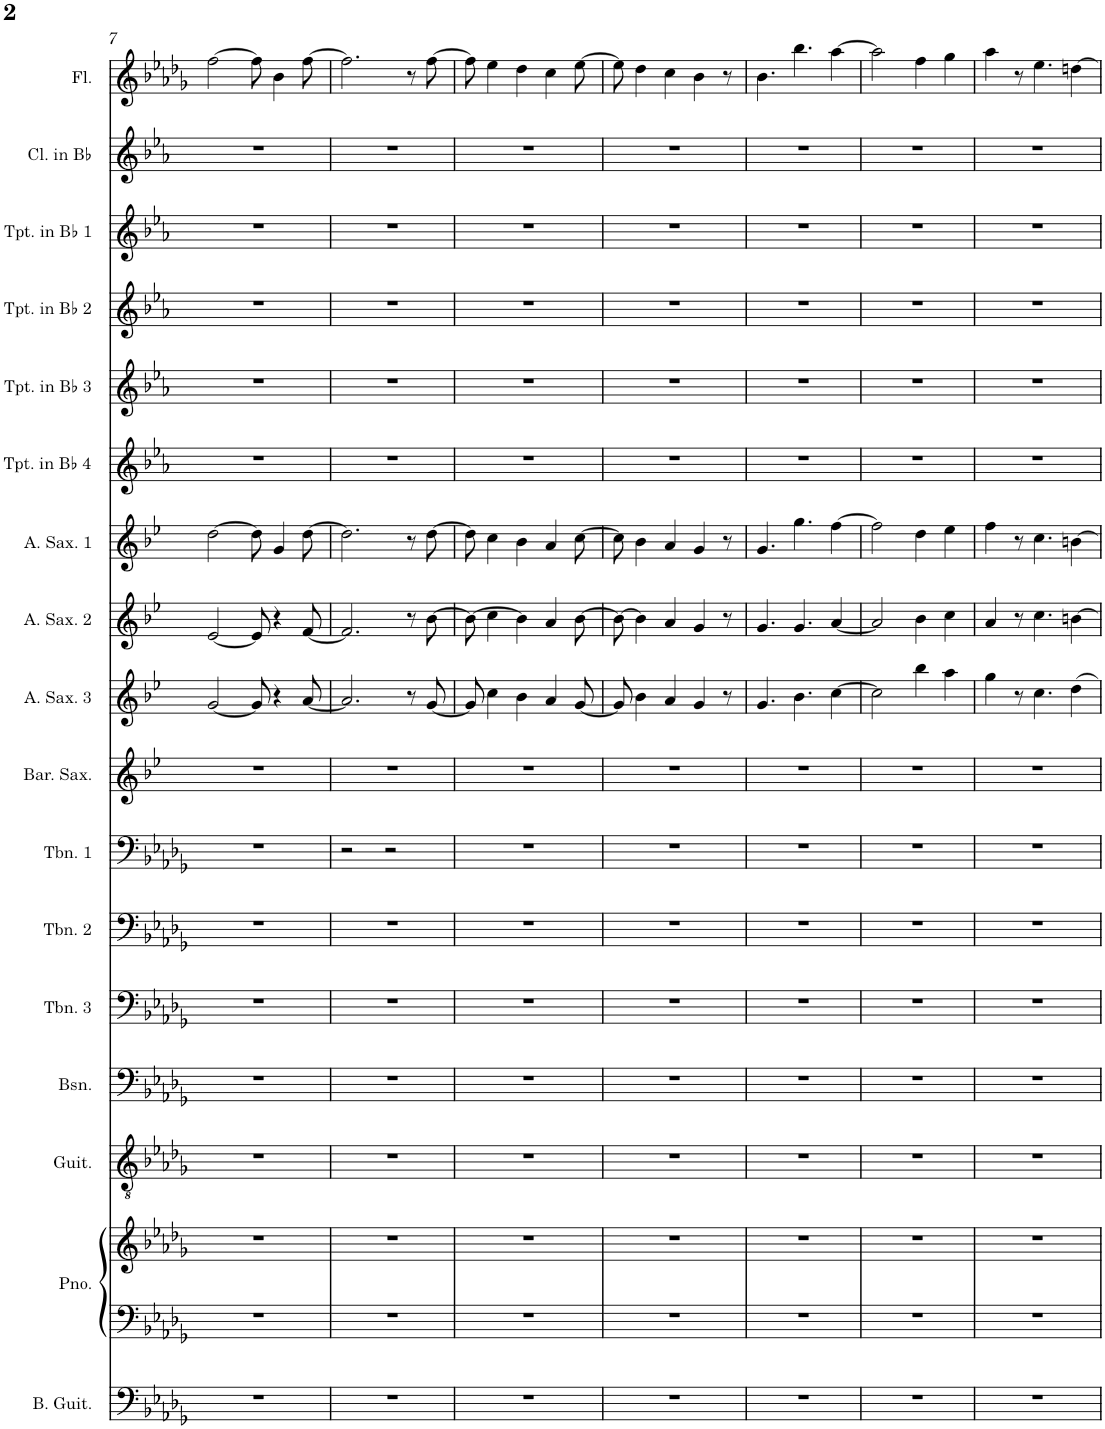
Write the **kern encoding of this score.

**kern	**kern	**kern	**kern	**kern	**kern	**kern	**kern	**kern	**kern	**kern	**kern	**kern	**kern	**kern	**kern	**kern	**kern
*part17	*part16	*part16	*part15	*part14	*part13	*part12	*part11	*part10	*part9	*part8	*part7	*part6	*part5	*part4	*part3	*part2	*part1
*staff18	*staff17	*staff16	*staff15	*staff14	*staff13	*staff12	*staff11	*staff10	*staff9	*staff8	*staff7	*staff6	*staff5	*staff4	*staff3	*staff2	*staff1
*I"Bass Guitar	*I"Piano	*	*I"Acoustic Guitar	*I"Bassoon	*I"Trombone 3	*I"Trombone 2	*I"Trombone 1	*I"Baritone Saxophone	*I"Alto Saxophone 3	*I"Alto Saxophone 2	*I"Alto Saxophone 1	*I"Trumpet in Bb 4	*I"Trumpet in Bb 3	*I"Trumpet in Bb 2	*I"Trumpet in Bb 1	*I"Clarinet in Bb	*I"Flute
*I'B. Guit.	*I'Pno.	*	*I'Guit.	*I'Bsn.	*I'Tbn. 3	*I'Tbn. 2	*I'Tbn. 1	*I'Bar. Sax.	*I'A. Sax. 3	*I'A. Sax. 2	*I'A. Sax. 1	*I'Tpt. in Bb 4	*I'Tpt. in Bb 3	*I'Tpt. in Bb 2	*I'Tpt. in Bb 1	*I'Cl. in Bb	*I'Fl.
!!LO:PB:g=z
*clefF4	*clefF4	*clefG2	*clefGv2	*clefF4	*clefF4	*clefF4	*clefF4	*clefG2	*clefG2	*clefG2	*clefG2	*clefG2	*clefG2	*clefG2	*clefG2	*clefG2	*clefG2
*Trd7c12	*	*	*	*	*	*	*	*Trd12c21	*Trd5c9	*Trd5c9	*Trd5c9	*Trd1c2	*Trd1c2	*Trd1c2	*Trd1c2	*Trd1c2	*
*k[b-e-a-d-g-]	*k[b-e-a-d-g-]	*k[b-e-a-d-g-]	*k[b-e-a-d-g-]	*k[b-e-a-d-g-]	*k[b-e-a-d-g-]	*k[b-e-a-d-g-]	*k[b-e-a-d-g-]	*k[b-e-]	*k[b-e-]	*k[b-e-]	*k[b-e-]	*k[b-e-a-]	*k[b-e-a-]	*k[b-e-a-]	*k[b-e-a-]	*k[b-e-a-]	*k[b-e-a-d-g-]
*M4/4	*M4/4	*M4/4	*M4/4	*M4/4	*M4/4	*M4/4	*M4/4	*M4/4	*M4/4	*M4/4	*M4/4	*M4/4	*M4/4	*M4/4	*M4/4	*M4/4	*M4/4
=7	=7	=7	=7	=7	=7	=7	=7	=7	=7	=7	=7	=7	=7	=7	=7	=7	=7
1r	1r	1r	1r	1r	1r	1r	1r	1r	[2g/	[2e-/	[2dd\	1r	1r	1r	1r	1r	[2ff\
.	.	.	.	.	.	.	.	.	8g/]	8e-/]	8dd\]	.	.	.	.	.	8ff\]
.	.	.	.	.	.	.	.	.	4r	4r	4g/	.	.	.	.	.	4b-\
.	.	.	.	.	.	.	.	.	[8a/	[8f/	[8dd\	.	.	.	.	.	[8ff\
=8	=8	=8	=8	=8	=8	=8	=8	=8	=8	=8	=8	=8	=8	=8	=8	=8	=8
1r	1r	1r	1r	1r	1r	1r	2r	1r	2.a/]	2.f/]	2.dd\]	1r	1r	1r	1r	1r	2.ff\]
.	.	.	.	.	.	.	2r	.	.	.	.	.	.	.	.	.	.
.	.	.	.	.	.	.	.	.	8r	8r	8r	.	.	.	.	.	8r
.	.	.	.	.	.	.	.	.	[8g/	[8b-\	[8dd\	.	.	.	.	.	[8ff\
=9	=9	=9	=9	=9	=9	=9	=9	=9	=9	=9	=9	=9	=9	=9	=9	=9	=9
1r	1r	1r	1r	1r	1r	1r	1r	1r	8g/]	8b-\_	8dd\]	1r	1r	1r	1r	1r	8ff\]
.	.	.	.	.	.	.	.	.	4cc\	4cc\	4cc\	.	.	.	.	.	4ee-\
.	.	.	.	.	.	.	.	.	4b-\	4b-\]	4b-\	.	.	.	.	.	4dd-\
.	.	.	.	.	.	.	.	.	4a/	4a/	4a/	.	.	.	.	.	4cc\
.	.	.	.	.	.	.	.	.	[8g/	[8b-\	[8cc\	.	.	.	.	.	[8ee-\
=10	=10	=10	=10	=10	=10	=10	=10	=10	=10	=10	=10	=10	=10	=10	=10	=10	=10
1r	1r	1r	1r	1r	1r	1r	1r	1r	8g/]	8b-\_	8cc\]	1r	1r	1r	1r	1r	8ee-\]
.	.	.	.	.	.	.	.	.	4b-\	4b-\]	4b-\	.	.	.	.	.	4dd-\
.	.	.	.	.	.	.	.	.	4a/	4a/	4a/	.	.	.	.	.	4cc\
.	.	.	.	.	.	.	.	.	4g/	4g/	4g/	.	.	.	.	.	4b-\
.	.	.	.	.	.	.	.	.	8r	8r	8r	.	.	.	.	.	8r
=11	=11	=11	=11	=11	=11	=11	=11	=11	=11	=11	=11	=11	=11	=11	=11	=11	=11
1r	1r	1r	1r	1r	1r	1r	1r	1r	4.g/	4.g/	4.g/	1r	1r	1r	1r	1r	4.b-\
.	.	.	.	.	.	.	.	.	4.b-\	4.g/	4.gg\	.	.	.	.	.	4.bb-\
.	.	.	.	.	.	.	.	.	[4cc\	[4a/	[4ff\	.	.	.	.	.	[4aa-\
=12	=12	=12	=12	=12	=12	=12	=12	=12	=12	=12	=12	=12	=12	=12	=12	=12	=12
1r	1r	1r	1r	1r	1r	1r	1r	1r	2cc\]	2a/]	2ff\]	1r	1r	1r	1r	1r	2aa-\]
.	.	.	.	.	.	.	.	.	4bb-\	4b-\	4dd\	.	.	.	.	.	4ff\
.	.	.	.	.	.	.	.	.	4aa\	4cc\	4ee-\	.	.	.	.	.	4gg-\
=13	=13	=13	=13	=13	=13	=13	=13	=13	=13	=13	=13	=13	=13	=13	=13	=13	=13
1r	1r	1r	1r	1r	1r	1r	1r	1r	4gg\	4a/	4ff\	1r	1r	1r	1r	1r	4aa-\
.	.	.	.	.	.	.	.	.	8r	8r	8r	.	.	.	.	.	8r
.	.	.	.	.	.	.	.	.	4.cc\	4.cc\	4.cc\	.	.	.	.	.	4.ee-\
.	.	.	.	.	.	.	.	.	4dd\	[4bn\	[4bn\	.	.	.	.	.	[4ddn\
=	=	=	=	=	=	=	=	=	=	=	=	=	=	=	=	=	=
*-	*-	*-	*-	*-	*-	*-	*-	*-	*-	*-	*-	*-	*-	*-	*-	*-	*-
